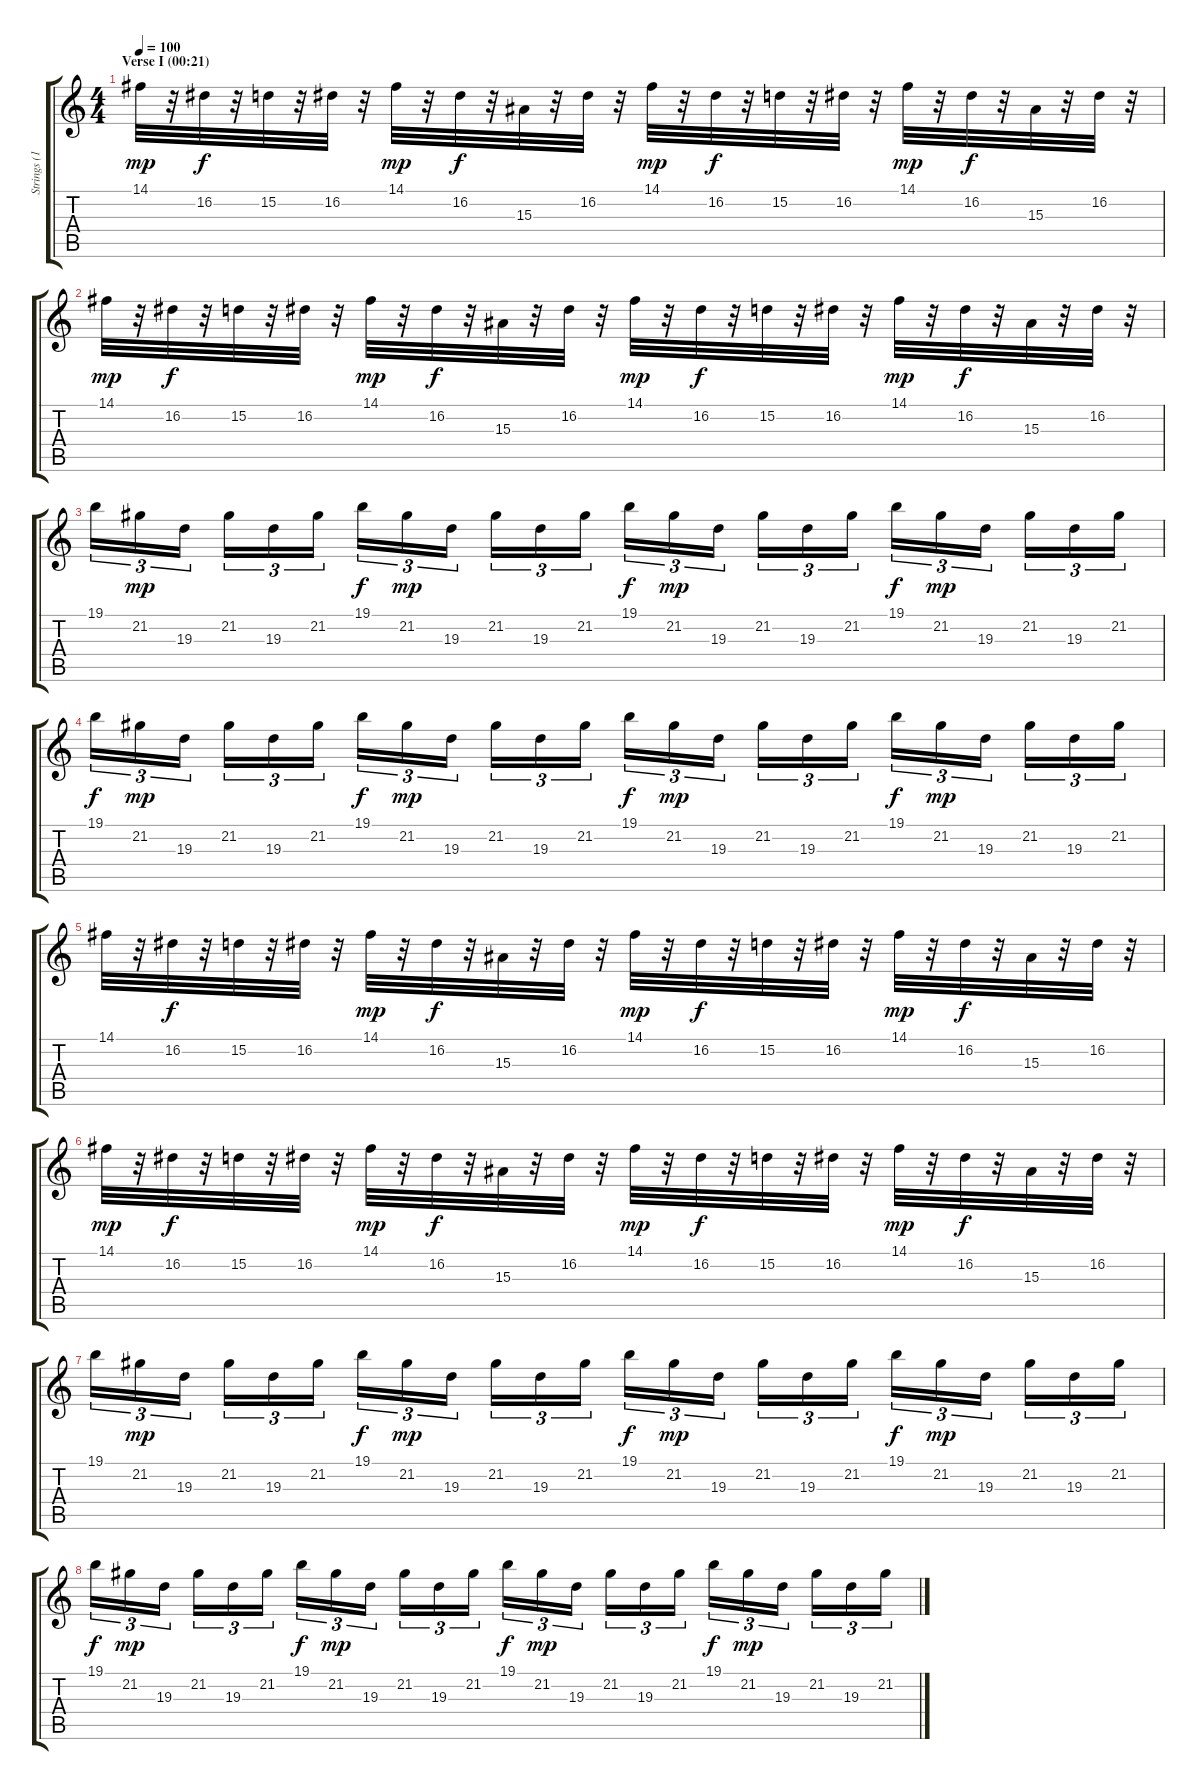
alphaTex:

\track ("Strings (1)" "Strings (1") {instrument violin}
\staff {score tabs}
\tuning (E4 B3 G3 D3 A2 E2) {hide}
\ts (4 4)
\section ("" "Verse I (00:21)")
\tempo 100
\clef g2
\ks c
14.1.32{dy mp} r.32 16.2.32{dy f} r.32 15.2.32 r.32 16.2.32 r.32 14.1.32{dy mp} r.32 16.2.32{dy f} r.32 15.3.32 r.32 16.2.32 r.32 14.1.32{dy mp} r.32 16.2.32{dy f} r.32 15.2.32 r.32 16.2.32 r.32 14.1.32{dy mp} r.32 16.2.32{dy f} r.32 15.3.32 r.32 16.2.32 r.32 |
14.1.32{dy mp} r.32 16.2.32{dy f} r.32 15.2.32 r.32 16.2.32 r.32 14.1.32{dy mp} r.32 16.2.32{dy f} r.32 15.3.32 r.32 16.2.32 r.32 14.1.32{dy mp} r.32 16.2.32{dy f} r.32 15.2.32 r.32 16.2.32 r.32 14.1.32{dy mp} r.32 16.2.32{dy f} r.32 15.3.32 r.32 16.2.32 r.32 |
19.1.16{tu (3 2)} 21.2.16{tu (3 2) dy mp} 19.3.16{tu (3 2)} 21.2.16{tu (3 2)} 19.3.16{tu (3 2)} 21.2.16{tu (3 2)} 19.1.16{tu (3 2) dy f} 21.2.16{tu (3 2) dy mp} 19.3.16{tu (3 2)} 21.2.16{tu (3 2)} 19.3.16{tu (3 2)} 21.2.16{tu (3 2)} 19.1.16{tu (3 2) dy f} 21.2.16{tu (3 2) dy mp} 19.3.16{tu (3 2)} 21.2.16{tu (3 2)} 19.3.16{tu (3 2)} 21.2.16{tu (3 2)} 19.1.16{tu (3 2) dy f} 21.2.16{tu (3 2) dy mp} 19.3.16{tu (3 2)} 21.2.16{tu (3 2)} 19.3.16{tu (3 2)} 21.2.16{tu (3 2)} |
19.1.16{tu (3 2) dy f} 21.2.16{tu (3 2) dy mp} 19.3.16{tu (3 2)} 21.2.16{tu (3 2)} 19.3.16{tu (3 2)} 21.2.16{tu (3 2)} 19.1.16{tu (3 2) dy f} 21.2.16{tu (3 2) dy mp} 19.3.16{tu (3 2)} 21.2.16{tu (3 2)} 19.3.16{tu (3 2)} 21.2.16{tu (3 2)} 19.1.16{tu (3 2) dy f} 21.2.16{tu (3 2) dy mp} 19.3.16{tu (3 2)} 21.2.16{tu (3 2)} 19.3.16{tu (3 2)} 21.2.16{tu (3 2)} 19.1.16{tu (3 2) dy f} 21.2.16{tu (3 2) dy mp} 19.3.16{tu (3 2)} 21.2.16{tu (3 2)} 19.3.16{tu (3 2)} 21.2.16{tu (3 2)} |
14.1.32 r.32 16.2.32{dy f} r.32 15.2.32 r.32 16.2.32 r.32 14.1.32{dy mp} r.32 16.2.32{dy f} r.32 15.3.32 r.32 16.2.32 r.32 14.1.32{dy mp} r.32 16.2.32{dy f} r.32 15.2.32 r.32 16.2.32 r.32 14.1.32{dy mp} r.32 16.2.32{dy f} r.32 15.3.32 r.32 16.2.32 r.32 |
14.1.32{dy mp} r.32 16.2.32{dy f} r.32 15.2.32 r.32 16.2.32 r.32 14.1.32{dy mp} r.32 16.2.32{dy f} r.32 15.3.32 r.32 16.2.32 r.32 14.1.32{dy mp} r.32 16.2.32{dy f} r.32 15.2.32 r.32 16.2.32 r.32 14.1.32{dy mp} r.32 16.2.32{dy f} r.32 15.3.32 r.32 16.2.32 r.32 |
19.1.16{tu (3 2)} 21.2.16{tu (3 2) dy mp} 19.3.16{tu (3 2)} 21.2.16{tu (3 2)} 19.3.16{tu (3 2)} 21.2.16{tu (3 2)} 19.1.16{tu (3 2) dy f} 21.2.16{tu (3 2) dy mp} 19.3.16{tu (3 2)} 21.2.16{tu (3 2)} 19.3.16{tu (3 2)} 21.2.16{tu (3 2)} 19.1.16{tu (3 2) dy f} 21.2.16{tu (3 2) dy mp} 19.3.16{tu (3 2)} 21.2.16{tu (3 2)} 19.3.16{tu (3 2)} 21.2.16{tu (3 2)} 19.1.16{tu (3 2) dy f} 21.2.16{tu (3 2) dy mp} 19.3.16{tu (3 2)} 21.2.16{tu (3 2)} 19.3.16{tu (3 2)} 21.2.16{tu (3 2)} |
19.1.16{tu (3 2) dy f} 21.2.16{tu (3 2) dy mp} 19.3.16{tu (3 2)} 21.2.16{tu (3 2)} 19.3.16{tu (3 2)} 21.2.16{tu (3 2)} 19.1.16{tu (3 2) dy f} 21.2.16{tu (3 2) dy mp} 19.3.16{tu (3 2)} 21.2.16{tu (3 2)} 19.3.16{tu (3 2)} 21.2.16{tu (3 2)} 19.1.16{tu (3 2) dy f} 21.2.16{tu (3 2) dy mp} 19.3.16{tu (3 2)} 21.2.16{tu (3 2)} 19.3.16{tu (3 2)} 21.2.16{tu (3 2)} 19.1.16{tu (3 2) dy f} 21.2.16{tu (3 2) dy mp} 19.3.16{tu (3 2)} 21.2.16{tu (3 2)} 19.3.16{tu (3 2)} 21.2.16{tu (3 2)}
